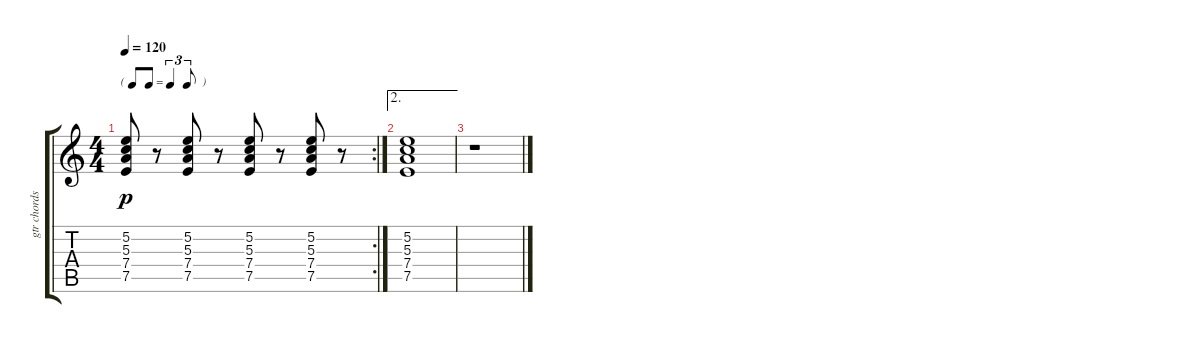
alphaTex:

\track ("gtr chords" "gtr chords") {instrument electricguitarjazz}
\staff {score tabs}
\tuning (E4 B3 G3 D3 A2 E2) {hide}
\rc 2
\ts (4 4)
\tf triplet8th
\tempo 120
\clef g2
\ks c
(5.2 5.3 7.4 7.5).8{dy p} r.8 (5.2 5.3 7.4 7.5).8 r.8 (5.2 5.3 7.4 7.5).8 r.8 (5.2 5.3 7.4 7.5).8 r.8 |
\ae 2
(5.2 5.3 7.4 7.5).1 |
r.1
